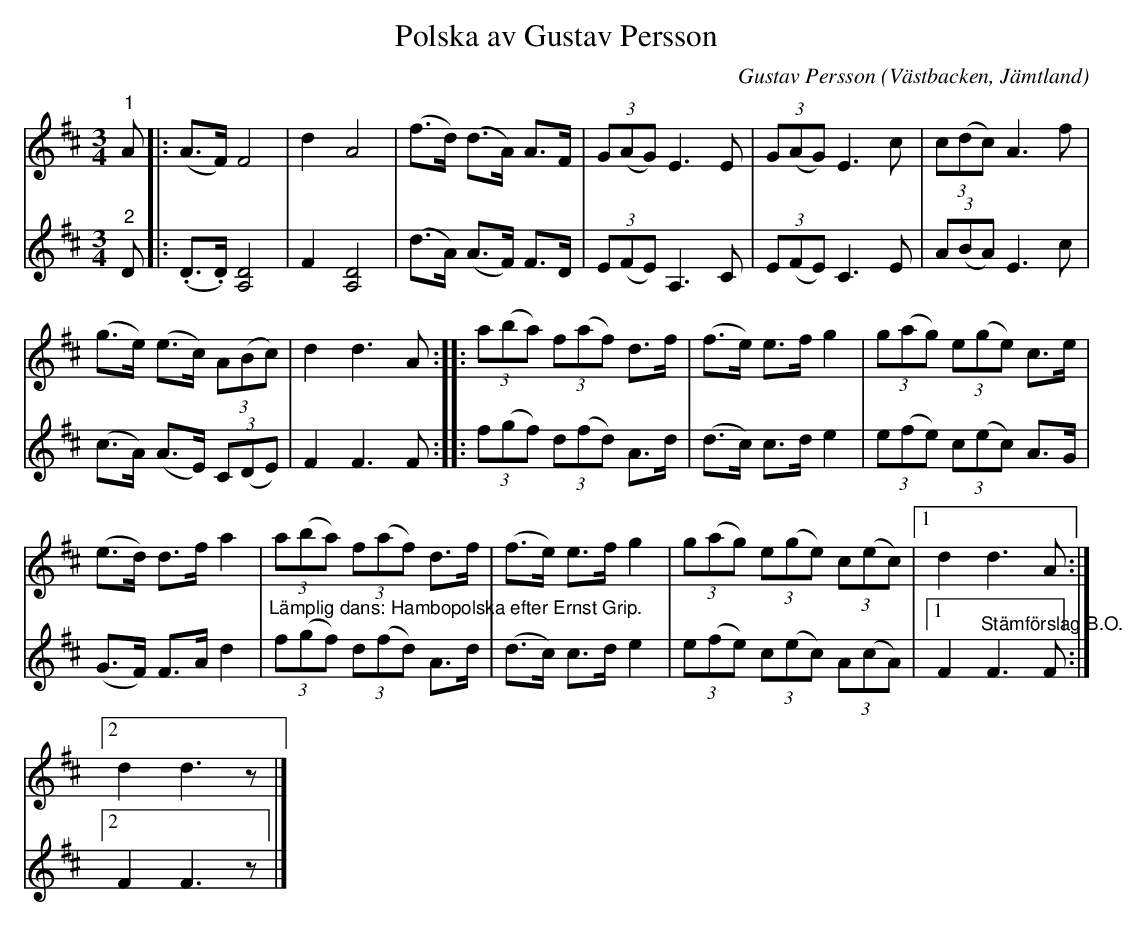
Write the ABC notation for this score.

X:1
T:Polska av Gustav Persson
C:Gustav Persson
O:Västbacken, Jämtland
L:1/8
M:3/4
K:D
V:1
"^1" A |: (A>F) F4 | d2 A4 | (f>d) (d>A) A>F | (3G(AG) E3 E | (3G(AG) E3 c | (3c(dc) A3 f |
(g>e) (e>c) (3A(Bc) | d2 d3 A :: (3a(ba) (3f(af) d>f | (f>e) e>f g2 | (3g(ag) (3e(ge) c>e |
(e>d) d>f a2 | (3a(ba) (3f(af) d>f | (f>e) e>f g2 | (3g(ag) (3e(ge) (3c(ec) |1 d2 d3 A :|2
d2 d3 z |]
V:2
"^2" D |: (.D>.D) [A,D]4 | F2 [A,D]4 | (d>A) (A>F) F>D | (3E(FE) A,3 C | (3E(FE) C3 E |
(3A(BA) E3 c | (c>A) (A>E) (3C(DE) | F2 F3 F :: (3f(gf) (3d(fd) A>d | (d>c) c>d e2 |
(3e(fe) (3c(ec) A>G | (G>F) F>A d2 |
"^Lämplig dans: Hambopolska efter Ernst Grip." (3f(gf) (3d(fd) A>d | (d>c) c>d e2 |
(3e(fe) (3c(ec) (3A(cA) |1 F2"^Stämförslag B.O." F3 F :|2 F2 F3 z |]
